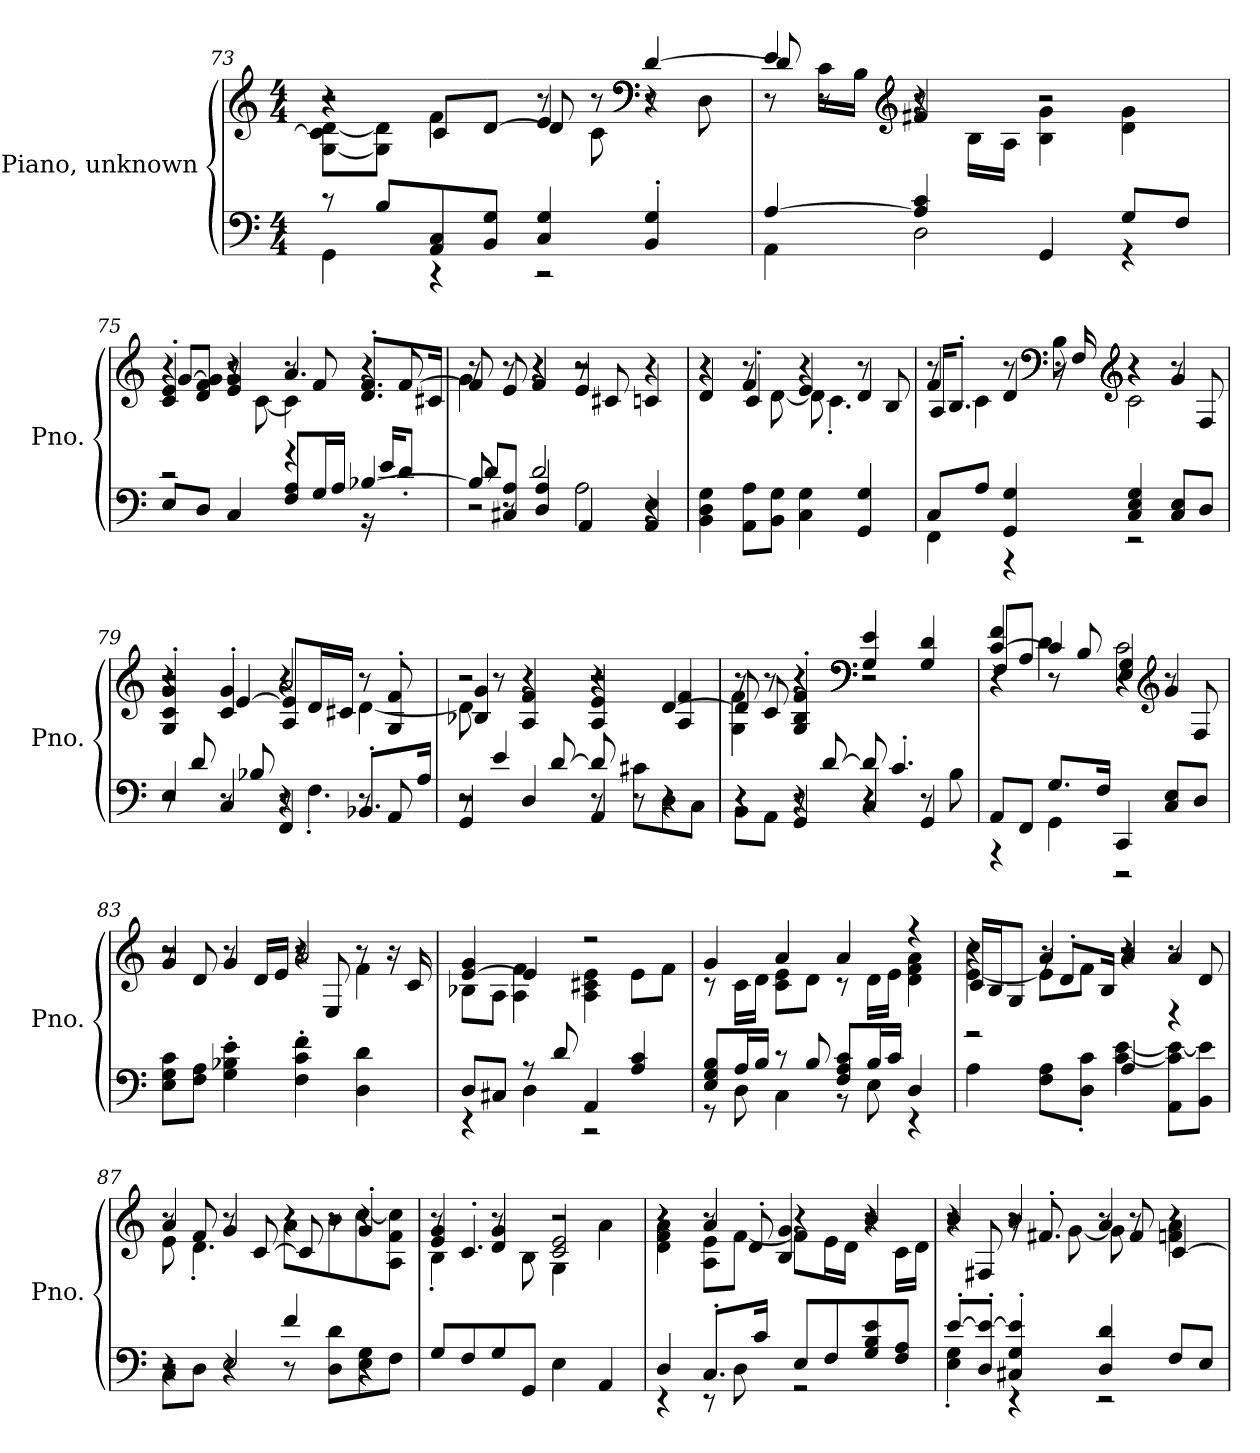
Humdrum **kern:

**kern	**kern
*part1	*part1
*staff2	*staff1
*I"Piano, unknown	*
*I'Pno.	*
*clefF4	*clefG2
*k[]	*k[]
*M4/4	*M4/4
=73	=73
*^	*^
*	*	*	*^
8r	4GG\	2r	[8G\ 8c\] [8d\L	4r
8B/L	.	.	8G\] 8d\]J	.
8AA/ 8C/	4r	.	4f\	8c/L
8BB/ 8G/J	.	.	.	[8d/J
4C/ 4G/	2r	4e/	8r	8d/]
.	.	.	8c\	8r
*	*	*clefF4	*	*
4BB/' 4G/'	.	4r	8r	[4d/
.	.	.	8D\	.
!!LO:LB:g=z	!!	!!
=74	=74	=74	=74	=74
[4A/	4AA\	4e/	8r	8d/]
.	.	.	16c\LL	8r
.	.	.	16B\JJ	.
*	*	*clefG2	*	*
4A/] 4c/	2D\	4f#X/	8r	4r
.	.	.	16B\LL	.
.	.	.	16A\JJ	.
4GG/	.	2r	4B\ 4g\	2r
8G/L	4r	.	4d\ 4g\	.
8F/J	.	.	.	.
=75	=75	=75	=75	=75
2r	8E/L	4c/' 4e/'	4r	[8g/L
.	8D/J	.	.	8d/ 8f/ 8g/]J
.	4C/	4e/ 4g/	8r	4r
.	.	.	[8c\	.
4r	8F/ 8A/L	4.a/	4c\]	8r
.	16G/L	.	.	8f/
.	16A/JJ	.	.	.
[4B-X/	16r	.	4r	8.d/' 8.f/'L
.	16e/KL	.	.	.
.	8d'/J	[8f/	.	.
.	.	.	.	16c#X/Jk
=76	=76	=76	=76	=76
*	*^	*	*	*
8B-/]	2r	8d/L	8f/]	4g\	8r
8r	.	8C#X/ 8A/J	8r	.	8e/
2d/	.	4D/ 4A/	4r	4r	4f/
.	2A\	4AA/	4e/	2r	8r
.	.	.	.	.	8c#X/
4r	.	4AA/ 4E/	4r	.	4cn/
*v	*v	*v	*	*	*
!!LO:LB:g=z	!!	!!
=77	=77	=77	=77
4BB\ 4D\ 4G\	4r	4r	4d/
8AA\ 8A\L	4f/	8r	4c'/
8BB\ 8G\J	.	[8d\	.
4C\ 4G\	4e/	8d\]	4r
.	.	4.c'\	.
4GG/ 4G/	4d/	.	8r
.	.	.	8B/
=78	=78	=78	=78
*^	*	*	*
8C/L	4FF\	4f/	8r	16A/KL
.	.	.	.	8.B'/J
8A/J	.	.	4c\	.
4GG/ 4G/	4r	4d/	.	8r
*	*	*clefF4	*	*
.	.	.	8B\	16r
.	.	.	.	16F/
*	*	*clefG2	*	*
4C/ 4E/ 4G/	2r	4r	2c\	4r
8C/ 8E/L	.	4g/	.	8r
8D/J	.	.	.	8F/
=79	=79	=79	=79	=79
*	*^	*	*	*
8r	2r	4E/	4r	2r	4G/' 4c/' 4g/'
8d/	.	.	.	.	.
8r	.	4C/	4c/' 4g/'	.	[4e/
8B-X/	.	.	.	.	.
4r	8r	4FF/	2a/	4r	8A/ 8e/]L
.	4.F'\	.	.	.	16d/L
.	.	.	.	.	16c#X/JJ
8.BB-X'/L	.	8r	.	[4d\	8r
.	.	8AA/	.	.	8G/' 8f/'
16A/Jk	.	.	.	.	.
!!LO:LB:g=z	!!	!!
=80	=80	=80	=80	=80	=80
8r	2r	4GG/	2r	8d\]	4B-X/ 4g/
4e/	.	.	.	8r	.
.	.	4D/	.	4r	4A/ 4f/
[8d/	.	.	.	.	.
8d/]	8r	4AA/	4r	2r	4A/ 4e/
8r	8c#X\L	.	.	.	.
4r	8D\	4r	[4d/	.	4A/ 4f/
.	8C\J	.	.	.	.
=81	=81	=81	=81	=81	=81
4r	8BB\L	4r	8d/]	4G\ 4f\	8r
.	8AA\J	.	8r	.	8c/
8r	4r	4GG/	4r	4r	4G/' 4B/' 4f/'
[8d/	.	.	.	.	.
*	*	*	*clefF4	*	*
8d/]	4r	4C/	2r	2r	4G/ 4e/
4.c'/	.	.	.	.	.
.	8r	4GG/	.	.	4G/ 4d/
.	8B\	.	.	.	.
*	*v	*v	*	*	*
=82	=82	=82	=82	=82
8AA/L	4r	[4c/ 4f/	4r	8F/L
8FF/J	.	.	.	8A/J
8.G/L	4GG\	4c/]	4d\	8r
.	.	.	.	8B/
16F/Jk	.	.	.	.
4CC/	2r	4r	2c\	4E/ 4G/
*	*	*clefG2	*	*
8C/ 8E/L	.	4g/	.	8r
8D/J	.	.	.	8F/
*v	*v	*	*	*
!!LO:LB:g=z	!!	!!
=83	=83	=83	=83
8E\ 8G\ 8c\L	4g/	2r	8r
8F\ 8A\J	.	.	8d/
4G\' 4B-X\' 4e\'	4g/	.	8r
.	.	.	16d/LL
.	.	.	16e/JJ
4F\' 4c\' 4f\'	2a/	4r	8r
.	.	.	8E/
4D\ 4d\	.	4f\	8r
.	.	.	16r
.	.	.	16c/
*	*	*v	*v
=84	=84	=84
*^	*	*
8D/L	4r	[4e/ 4g/	8B-X\L
8C#X/J	.	.	8A\J
8r	4D\	4e/]	4A\ 4f\
8d/	.	.	.
4AA/	2r	2r	4A\ 4c#X\ 4e\
4A/ 4c/	.	.	8e\L
.	.	.	8f\J
=85	=85	=85	=85
8E/ 8G/ 8B/L	8r	4g/	8r
16A/L	8D\	.	16c\LL
16B/JJ	.	.	16d\JJ
8r	4C\	4a/	8c\ 8e\L
8B/	.	.	8d\J
8F/ 8A/ 8c/L	8r	4a/	8r
16B/L	8E\	.	16d\LL
16c/JJ	.	.	16e\JJ
4D/	4r	4r	4d\ 4f\ 4a\
!!LO:LB:g=z
=86	=86	=86	=86
*	*	*	*^
2r	4A\	4r	[4e\ 4cc\	16c/LL
.	.	.	.	16B/J
.	.	.	.	8G/J
.	8F\ 8A\L	4a/	8e\L]	16r
.	.	.	.	8d'/L
.	8D\' 8c\'J	.	8f\J	.
.	.	.	.	16B/Jk
4A/	[4c\ [4e\	4r	2r	4a/
4r	8AA\ 8c\] 8e\_L	4a/	.	8r
.	8BB\ 8e\]J	.	.	8d/
=87	=87	=87	=87	=87
*	*^	*	*	*
2r	8C\L	4r	4a/	8e\	8r
.	8D\J	.	.	4.d'\	8f/
.	4r	2E/	4g/	.	8r
.	.	.	.	.	[8c/
4f/	8r	.	4r	8a\L	8c/]
.	8D\ 8d\L	.	.	8b\	8r
4r	8E\ 8G\	4r	4g'/	[8cc\	4r
.	8F\J	.	.	8A\ 8f\ 8cc\]J	.
*v	*v	*v	*	*	*
=88	=88	=88	=88
8G/L	4e/ 4g/	4B'\	8r
8F/	.	.	4.c'/
8G/	4d/ 4g/	8r	.
8GG/J	.	8B\	.
4E\	2r	4G\	2c/ 2e/
4AA/	.	4a\	.
=89	=89	=89	=89
*^	*	*	*
4D/	4r	4r	4d\ 4f\ 4a\	4r
8.C'/L	8r	4a/	8A\ 8e\L	8r
.	8D\	.	[8f\J	8d'/
16c/Jk	.	.	.	.
8E/L	2r	4r	8f\L]	4B/ 4g/
8F/	.	.	16e\L	.
.	.	.	16d\JJ	.
8G/ 8B/ 8e/	.	4b/	8r	4r
8F/ 8A/J	.	.	16c\LL	.
.	.	.	16d\JJ	.
!!LO:PB:g=z	!!	!!
=90	=90	=90	=90	=90
[8e'/L	4E\' 4G\'	4b/	4r	8r
8D/' 8e/_'J	.	.	.	8F#X/
4C#X/' 4G/' 4e/]'	4r	4b/	8r	16r
.	.	.	.	8.f#X'/
.	.	.	[8g\	.
4D/ 4d/	2r	4a/	8g\]	8r
.	.	.	8r	8f#/
8F/L	.	4r	4fn\ 4a\	[4c/
8E/J	.	.	.	.
*v	*v	*	*	*
*	*v	*v	*v
=	=
*-	*-
